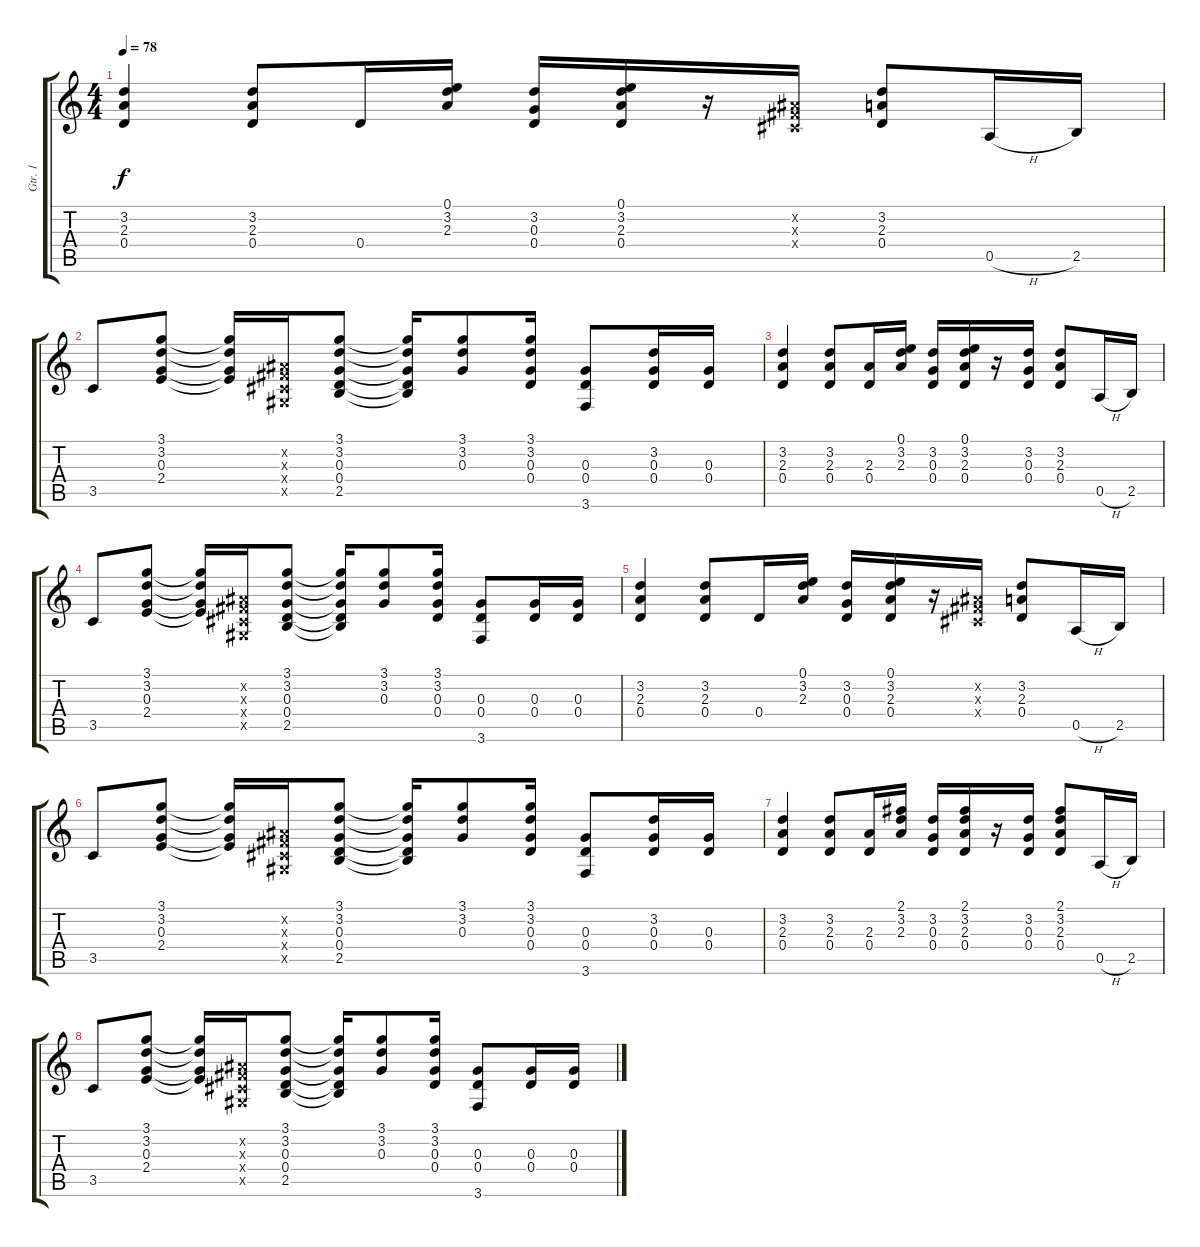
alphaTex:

\track ("Gtr. 1" "Gtr. 1") {instrument acousticguitarsteel}
\staff {score tabs}
\tuning (E4 B3 G3 D3 A2 D2) {hide}
\ts (4 4)
\tempo 78
\clef g2
\ks c
(3.2 2.3 0.4).4{dy f} (3.2 2.3 0.4).8 0.4.16 (0.1 3.2 2.3).16 (3.2 0.3 0.4).16 (0.1 3.2 2.3 0.4).16 r.16 (-1.2{x} -1.3{x} -1.4{x}).16 (3.2 2.3 0.4).8 0.5{h}.16 2.5.16 |
3.5.8 (3.1 3.2 0.3 2.4).8 (3.1{t} 3.2{t} 0.3{t} 2.4{t}).16 (-1.2{x} -1.3{x} -1.4{x} -1.5{x}).16 (3.1 3.2 0.3 0.4 2.5).8 (3.1{t} 3.2{t} 0.3{t} 0.4{t} 2.5{t}).16 (3.1 3.2 0.3).8 (3.1 3.2 0.3 0.4).16 (0.3 0.4 3.6).8 (3.2 0.3 0.4).16 (0.3 0.4).16 |
(3.2 2.3 0.4).4 (3.2 2.3 0.4).8 (2.3 0.4).16 (0.1 3.2 2.3).16 (3.2 0.3 0.4).16 (0.1 3.2 2.3 0.4).16 r.16 (3.2 0.3 0.4).16 (3.2 2.3 0.4).8 0.5{h}.16 2.5.16 |
3.5.8 (3.1 3.2 0.3 2.4).8 (3.1{t} 3.2{t} 0.3{t} 2.4{t}).16 (-1.2{x} -1.3{x} -1.4{x} -1.5{x}).16 (3.1 3.2 0.3 0.4 2.5).8 (3.1{t} 3.2{t} 0.3{t} 0.4{t} 2.5{t}).16 (3.1 3.2 0.3).8 (3.1 3.2 0.3 0.4).16 (0.3 0.4 3.6).8 (0.3 0.4).16 (0.3 0.4).16 |
(3.2 2.3 0.4).4 (3.2 2.3 0.4).8 0.4.16 (0.1 3.2 2.3).16 (3.2 0.3 0.4).16 (0.1 3.2 2.3 0.4).16 r.16 (-1.2{x} -1.3{x} -1.4{x}).16 (3.2 2.3 0.4).8 0.5{h}.16 2.5.16 |
3.5.8 (3.1 3.2 0.3 2.4).8 (3.1{t} 3.2{t} 0.3{t} 2.4{t}).16 (-1.2{x} -1.3{x} -1.4{x} -1.5{x}).16 (3.1 3.2 0.3 0.4 2.5).8 (3.1{t} 3.2{t} 0.3{t} 0.4{t} 2.5{t}).16 (3.1 3.2 0.3).8 (3.1 3.2 0.3 0.4).16 (0.3 0.4 3.6).8 (3.2 0.3 0.4).16 (0.3 0.4).16 |
(3.2 2.3 0.4).4 (3.2 2.3 0.4).8 (2.3 0.4).16 (2.1 3.2 2.3).16 (3.2 0.3 0.4).16 (2.1 3.2 2.3 0.4).16 r.16 (3.2 0.3 0.4).16 (2.1 3.2 2.3 0.4).8 0.5{h}.16 2.5.16 |
3.5.8 (3.1 3.2 0.3 2.4).8 (3.1{t} 3.2{t} 0.3{t} 2.4{t}).16 (-1.2{x} -1.3{x} -1.4{x} -1.5{x}).16 (3.1 3.2 0.3 0.4 2.5).8 (3.1{t} 3.2{t} 0.3{t} 0.4{t} 2.5{t}).16 (3.1 3.2 0.3).8 (3.1 3.2 0.3 0.4).16 (0.3 0.4 3.6).8 (0.3 0.4).16 (0.3 0.4).16
